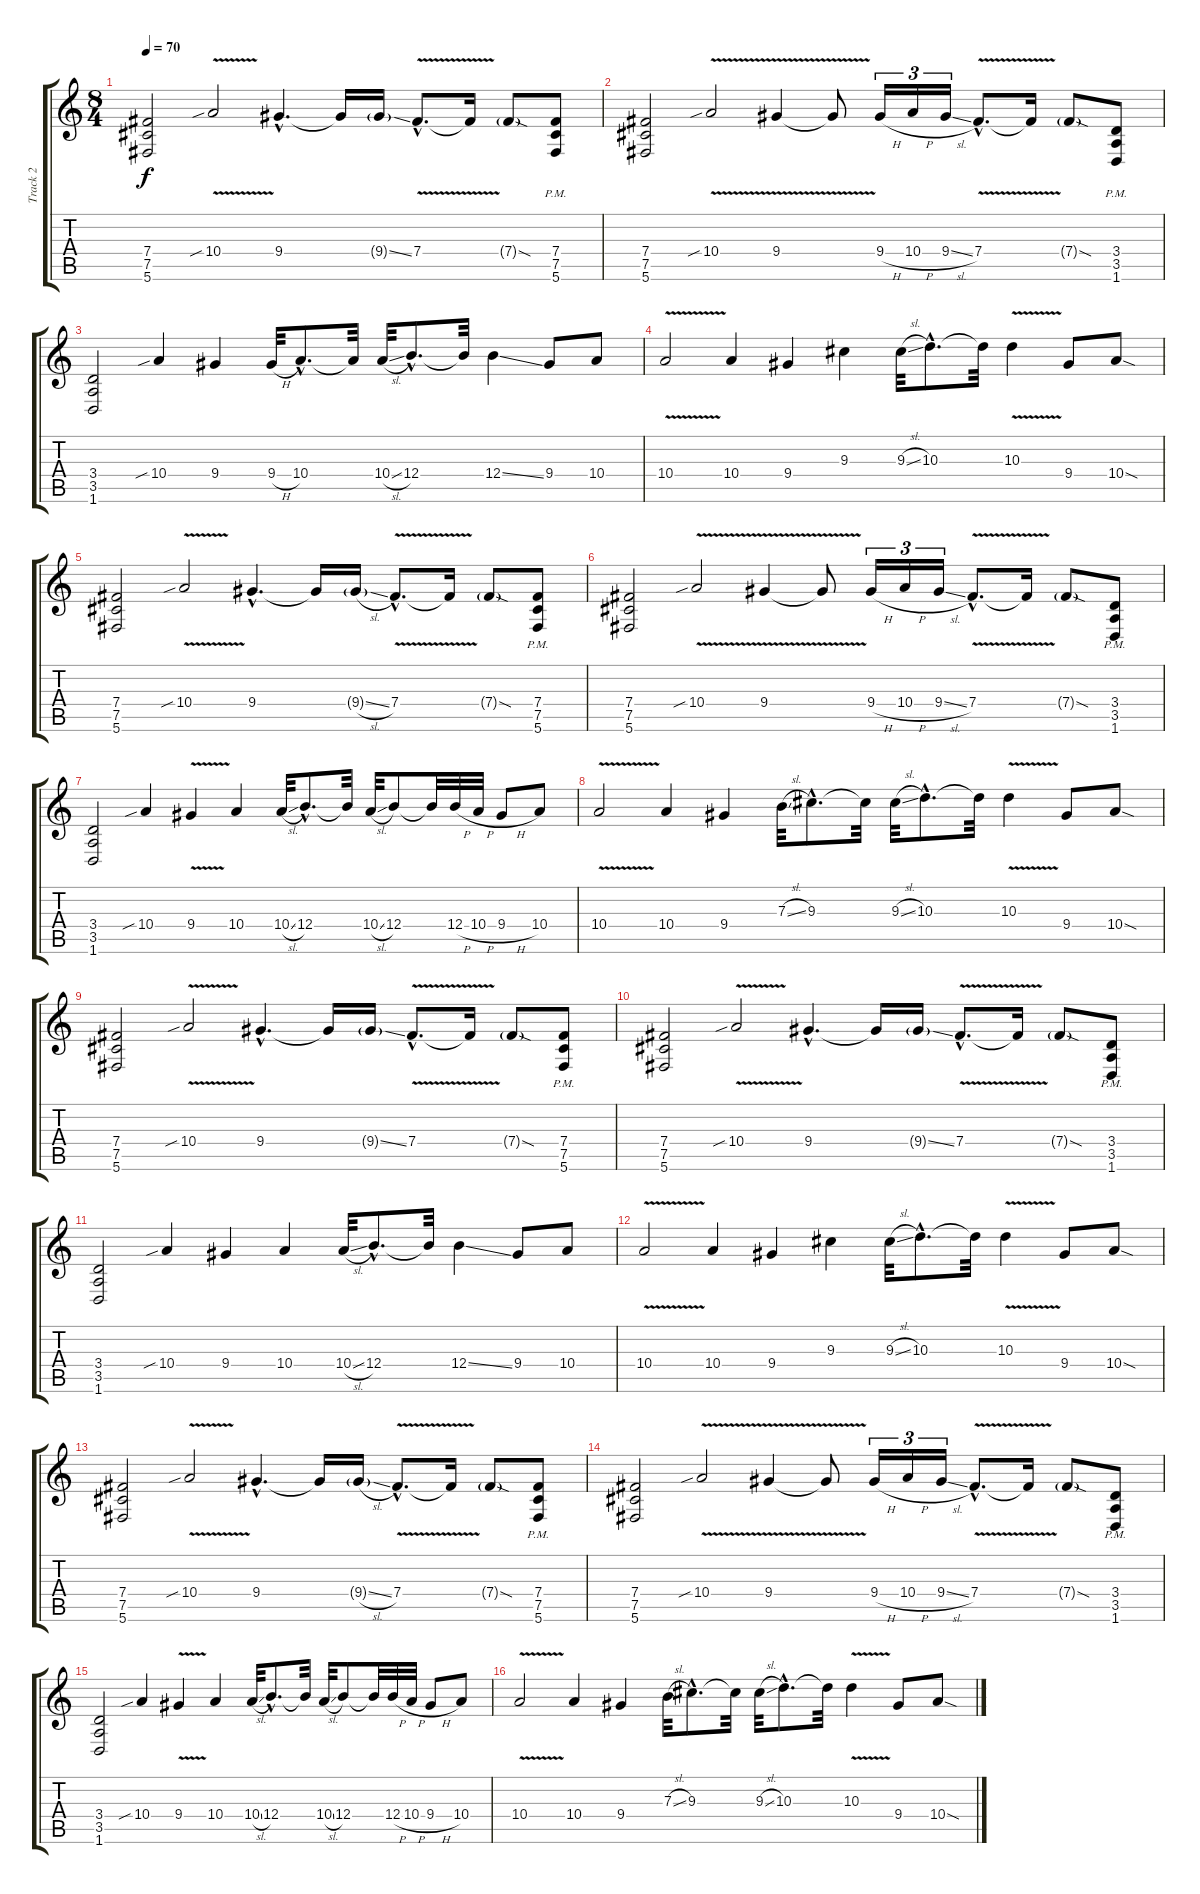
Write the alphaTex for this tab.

\track ("Track 2" "Track 2") {instrument distortionguitar}
\staff {score tabs}
\tuning (Db4 Ab3 E3 B2 Gb2 Db2) {hide}
\ts (8 4)
\tempo 70
\clef g2
\ks c
(7.4 7.5 5.6).2{dy f instrument distortionguitar} 10.4{v sib}.2 9.4{hac}.4{d} 9.4{t}.16 9.4{ss g}.16 7.4{v hac}.8{d} 7.4{t}.16 7.4{sod g}.8 (7.4{pm} 7.5{pm} 5.6{pm}).8 |
(7.4 7.5 5.6).2 10.4{v sib}.2 9.4{v}.4 9.4{t}.8 9.4{h}.16{tu (3 2)} 10.4{h}.16{tu (3 2)} 9.4{sl}.16{tu (3 2)} 7.4{v hac}.8{d} 7.4{t}.16 7.4{sod g}.8 (3.4{pm} 3.5{pm} 1.6{pm}).8 |
(3.4 3.5 1.6).2 10.4{sib}.4 9.4.4 9.4{h}.32 10.4{hac}.8{d} 10.4{t}.32 10.4{sl}.32 12.4{hac}.8{d} 12.4{t}.32 12.4{ss}.4 9.4.8 10.4.8 |
10.4{v}.2 10.4.4 9.4.4 9.3.4 9.3{sl}.32 10.3{hac}.8{d} 10.3{t}.32 10.3{v}.4 9.4.8 10.4{sod}.8 |
(7.4 7.5 5.6).2 10.4{v sib}.2 9.4{hac}.4{d} 9.4{t}.16 9.4{sl g}.16 7.4{v hac}.8{d} 7.4{t}.16 7.4{sod g}.8 (7.4{pm} 7.5{pm} 5.6{pm}).8 |
(7.4 7.5 5.6).2 10.4{v sib}.2 9.4{v}.4 9.4{t}.8 9.4{h}.16{tu (3 2)} 10.4{h}.16{tu (3 2)} 9.4{sl}.16{tu (3 2)} 7.4{v hac}.8{d} 7.4{t}.16 7.4{sod g}.8 (3.4{pm} 3.5{pm} 1.6{pm}).8 |
(3.4 3.5 1.6).2 10.4{sib}.4 9.4{v}.4 10.4.4 10.4{sl}.32 12.4{hac}.8{d} 12.4{t}.32 10.4{sl}.32 12.4.8 12.4{t}.32 12.4{h}.32 10.4{h}.32 9.4{h}.8 10.4.8 |
10.4{v}.2 10.4.4 9.4.4 7.3{sl}.32 9.3{hac}.8{d} 9.3{t}.32 9.3{sl}.32 10.3{hac}.8{d} 10.3{t}.32 10.3{v}.4 9.4.8 10.4{sod}.8 |
(7.4 7.5 5.6).2 10.4{v sib}.2 9.4{hac}.4{d} 9.4{t}.16 9.4{ss g}.16 7.4{v hac}.8{d} 7.4{t}.16 7.4{sod g}.8 (7.4{pm} 7.5{pm} 5.6{pm}).8 |
(7.4 7.5 5.6).2 10.4{v sib}.2 9.4{hac}.4{d} 9.4{t}.16 9.4{ss g}.16 7.4{v hac}.8{d} 7.4{t}.16 7.4{sod g}.8 (3.4{pm} 3.5{pm} 1.6{pm}).8 |
(3.4 3.5 1.6).2 10.4{sib}.4 9.4.4 10.4.4 10.4{sl}.32 12.4{hac}.8{d} 12.4{t}.32 12.4{ss}.4 9.4.8 10.4.8 |
10.4{v}.2 10.4.4 9.4.4 9.3.4 9.3{sl}.32 10.3{hac}.8{d} 10.3{t}.32 10.3{v}.4 9.4.8 10.4{sod}.8 |
(7.4 7.5 5.6).2 10.4{v sib}.2 9.4{hac}.4{d} 9.4{t}.16 9.4{sl g}.16 7.4{v hac}.8{d} 7.4{t}.16 7.4{sod g}.8 (7.4{pm} 7.5{pm} 5.6{pm}).8 |
(7.4 7.5 5.6).2 10.4{v sib}.2 9.4{v}.4 9.4{t}.8 9.4{h}.16{tu (3 2)} 10.4{h}.16{tu (3 2)} 9.4{sl}.16{tu (3 2)} 7.4{v hac}.8{d} 7.4{t}.16 7.4{sod g}.8 (3.4{pm} 3.5{pm} 1.6{pm}).8 |
(3.4 3.5 1.6).2 10.4{sib}.4 9.4{v}.4 10.4.4 10.4{sl}.32 12.4{hac}.8{d} 12.4{t}.32 10.4{sl}.32 12.4.8 12.4{t}.32 12.4{h}.32 10.4{h}.32 9.4{h}.8 10.4.8 |
10.4{v}.2 10.4.4 9.4.4 7.3{sl}.32 9.3{hac}.8{d} 9.3{t}.32 9.3{sl}.32 10.3{hac}.8{d} 10.3{t}.32 10.3{v}.4 9.4.8 10.4{sod}.8
